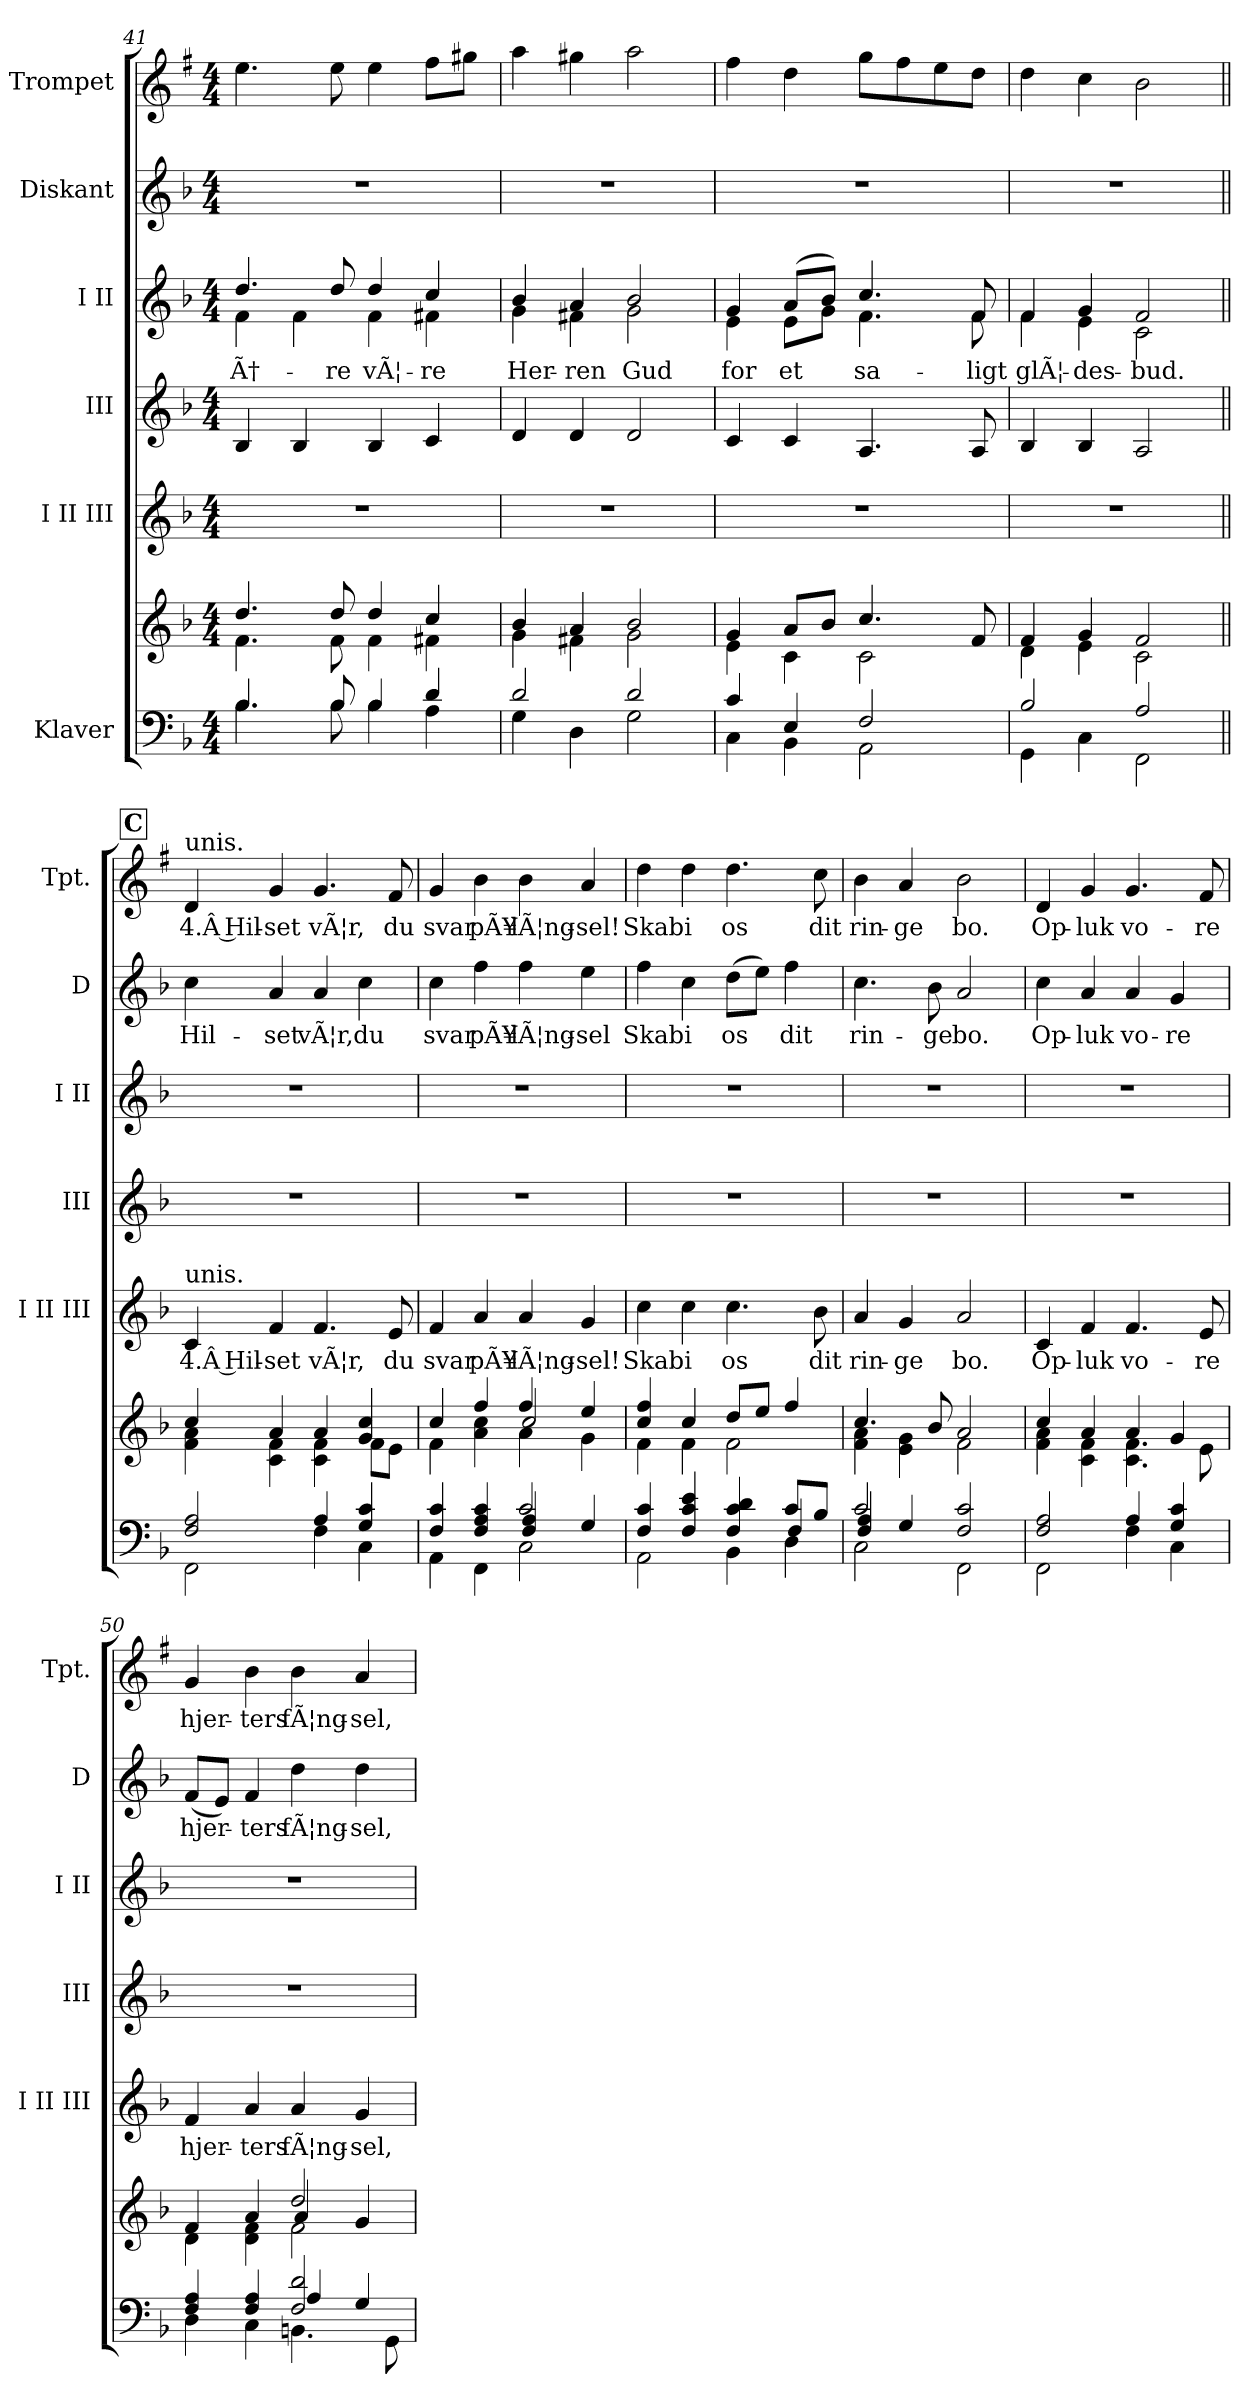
**kern	**kern	**kern	**text	**kern	**kern	**text	**kern	**text	**kern	**text
*part6	*part6	*part5	*part5	*part4	*part3	*part3	*part2	*part2	*part1	*part1
*staff7	*staff6	*staff5	*staff5	*staff4	*staff3	*staff3	*staff2	*staff2	*staff1	*staff1
*I"Klaver	*	*I"I II III	*	*I"III	*I"I II	*	*I"Diskant	*	*I"Trompet	*
*	*	*I'I II III	*	*I'III	*I'I II	*	*I'D	*	*I'Tpt.	*
*clefF4	*clefG2	*clefG2	*	*clefG2	*clefG2	*	*clefG2	*	*clefG2	*
*	*	*	*	*	*	*	*	*	*ITrd1c2	*
*k[b-]	*k[b-]	*k[b-]	*	*k[b-]	*k[b-]	*	*k[b-]	*	*k[b-]	*
*M4/4	*M4/4	*M4/4	*	*M4/4	*M4/4	*	*M4/4	*	*M4/4	*
=41	=41	=41	=41	=41	=41	=41	=41	=41	=41	=41
*^	*^	*	*	*	*^	*	*	*	*	*
4.B-/	4.B-\	4.dd/	4.f\	1r	.	4B-/	4.dd/	4f\	Ã†-	1r	.	4.dd\	.
.	.	.	.	.	.	4B-/	.	4f\	.	.	.	.	.
8B-/	8B-\	8dd/	8f\	.	.	.	8dd/	.	-re	.	.	8dd\	.
4B-/	4B-\	4dd/	4f\	.	.	4B-/	4dd/	4f\	vÃ¦-	.	.	4dd\	.
4d/	4A\	4cc/	4f#X\	.	.	4c/	4cc/	4f#X\	-re	.	.	8ee\L	.
.	.	.	.	.	.	.	.	.	.	.	.	8ff#X\J	.
=42	=42	=42	=42	=42	=42	=42	=42	=42	=42	=42	=42	=42	=42
2d/	4G\	4b-/	4g\	1r	.	4d/	4b-/	4g\	Her-	1r	.	4gg\	.
.	4D\	4a/	4f#X\	.	.	4d/	4a/	4f#X\	-ren	.	.	4ff#X\	.
2d/	2G\	2b-/	2g\	.	.	2d/	2b-/	2g\	Gud	.	.	2gg\	.
!!LO:PB:g=z
=43	=43	=43	=43	=43	=43	=43	=43	=43	=43	=43	=43	=43	=43
4c/	4C\	4g/	4e\	1r	.	4c/	4g/	4e\	for	1r	.	4ee\	.
4E/	4BB-\	8a/L	4c\	.	.	4c/	(>8a/L	8e\L	et	.	.	4cc\	.
.	.	8b-/J	.	.	.	.	8b-/J)	8g\J	.	.	.	.	.
2F/	2AA\	4.cc/	2c\	.	.	4.A/	4.cc/	4.f\	sa-	.	.	8ff\L	.
.	.	.	.	.	.	.	.	.	.	.	.	8ee\	.
.	.	.	.	.	.	.	.	.	.	.	.	8dd\	.
.	.	8f/	.	.	.	8A/	8f/	8f\	-ligt	.	.	8cc\J	.
=44	=44	=44	=44	=44	=44	=44	=44	=44	=44	=44	=44	=44	=44
2B-/	4GG\	4f/	4d\	1r	.	4B-/	4f/	4f\	glÃ¦-	1r	.	4cc\	.
.	4C\	4g/	4e\	.	.	4B-/	4g/	4e\	-des-	.	.	4b-\	.
2A/	2FF\	2f/	2c\	.	.	2A/	2f/	2c\	-bud.	.	.	2a\	.
!!LO:LB:g=z
!!LO:REH:place=s1:a:B:fs=14:t=C
=45||	=45||	=45||	=45||	=45||	=45||	=45||	=45||	=45||	=45||	=45||	=45||	=45||	=45||
!	!	!	!	!	!	!	!	!	!	!	!	!LO:TX:a:t=unis.	!
!	!	!	!	!LO:TX:a:t=unis.	!	!	!	!	!	!	!	!	!
*	*	*	*	*	*	*	*v	*v	*	*	*	*	*
2F/ 2A/	2FF\	4cc/	4f\ 4a\	4c/	4.Â Hil-	1r	1r	.	4cc\	Hil-	4c/	4.Â Hil-
.	.	4a/	4c\ 4f\	4f/	-set	.	.	.	4a/	-set	4f/	-set
4A/	4F\	4a/	4c\ 4f\	4.f/	vÃ¦r,	.	.	.	4a/	vÃ¦r,	4.f/	vÃ¦r,
4G/ 4c/	4C\	4g/ 4cc/	8f\L	.	.	.	.	.	4cc\	du	.	.
.	.	.	8e\J	8e/	du	.	.	.	.	.	8e/	du
=46	=46	=46	=46	=46	=46	=46	=46	=46	=46	=46	=46	=46
*	*^	*	*^	*	*	*	*	*	*	*	*	*
4F/ 4c/	4AA\	2ryy	4cc/	4f\	2ryy	4f/	svar	1r	1r	.	4cc\	svar	4f/	svar
4F/ 4A/ 4c/	4FF\	.	4ff/	4a\ 4cc\	.	4a/	pÃ¥	.	.	.	4ff\	pÃ¥	4a\	pÃ¥
2c/	2C\	4F/ 4A/	4ff/	4a\	2cc/	4a/	lÃ¦ng-	.	.	.	4ff\	lÃ¦ng-	4a\	lÃ¦ng-
.	.	4G/	4ee/	4g\	.	4g/	-sel!	.	.	.	4ee\	-sel	4g/	-sel!
*	*	*	*	*v	*v	*	*	*	*	*	*	*	*	*
=47	=47	=47	=47	=47	=47	=47	=47	=47	=47	=47	=47	=47	=47
4F/ 4c/	2AA\	2.ryy	4cc/ 4ff/	4f\	4cc\	Skab	1r	1r	.	4ff\	Skab	4cc\	Skab
4F/ 4c/ 4e/	.	.	4cc/	4f\	4cc\	i	.	.	.	4cc\	i	4cc\	i
4F/ 4c/ 4d/	4BB-\	.	8dd/L	2f\	4.cc\	os	.	.	.	(>8dd\L	os	4.cc\	os
.	.	.	8ee/J	.	.	.	.	.	.	8ee\J)	.	.	.
8c/L	4D\	4F/	4ff/	.	.	.	.	.	.	4ff\	dit	.	.
8B-/J	.	.	.	.	8b-\	dit	.	.	.	.	.	8b-\	dit
=48	=48	=48	=48	=48	=48	=48	=48	=48	=48	=48	=48	=48	=48
2c/	2C\	4F/ 4A/	4.cc/	4f\ 4a\	4a/	rin-	1r	1r	.	4.cc\	rin-	4a\	rin-
.	.	4G/	.	4e\ 4g\	4g/	-ge	.	.	.	.	.	4g/	-ge
.	.	.	8b-/	.	.	.	.	.	.	8b-\	-ge	.	.
2F/ 2c/	2FF\	2ryy	2a/	2f\	2a/	bo.	.	.	.	2a/	bo.	2a\	bo.
*	*v	*v	*	*	*	*	*	*	*	*	*	*	*
=49	=49	=49	=49	=49	=49	=49	=49	=49	=49	=49	=49	=49
2F/ 2A/	2FF\	4cc/	4f\ 4a\	4c/	Op-	1r	1r	.	4cc\	Op-	4c/	Op-
.	.	4a/	4c\ 4f\	4f/	-luk	.	.	.	4a/	-luk	4f/	-luk
4A/	4F\	4a/	4.c\ 4.f\	4.f/	vo-	.	.	.	4a/	vo-	4.f/	vo-
4G/ 4c/	4C\	4g/	.	.	.	.	.	.	4g/	-re	.	.
.	.	.	8e\	8e/	-re	.	.	.	.	.	8e/	-re
!!LO:PB:g=z
=50	=50	=50	=50	=50	=50	=50	=50	=50	=50	=50	=50	=50
*	*^	*	*^	*	*	*	*	*	*	*	*	*
4F/ 4A/	4D\	2ryy	4f/	4d\	2ryy	4f/	hjer-	1r	1r	.	(<8f/L	hjer-	4f/	hjer-
.	.	.	.	.	.	.	.	.	.	.	8e/J)	.	.	.
4F/ 4A/	4C\	.	4a/	4d\ 4f\	.	4a/	-ters	.	.	.	4f/	-ters	4a\	-ters
2F/ 2d/	4.BBn\	4A/	2dd/	2f\	4a/	4a/	fÃ¦ng-	.	.	.	4dd\	fÃ¦ng-	4a\	fÃ¦ng-
.	.	4G/	.	.	4g/	4g/	-sel,	.	.	.	4dd\	-sel,	4g/	-sel,
.	8GG\	.	.	.	.	.	.	.	.	.	.	.	.	.
*v	*v	*v	*	*	*	*	*	*	*	*	*	*	*	*
*	*v	*v	*v	*	*	*	*	*	*	*	*	*
=	=	=	=	=	=	=	=	=	=	=
*-	*-	*-	*-	*-	*-	*-	*-	*-	*-	*-
